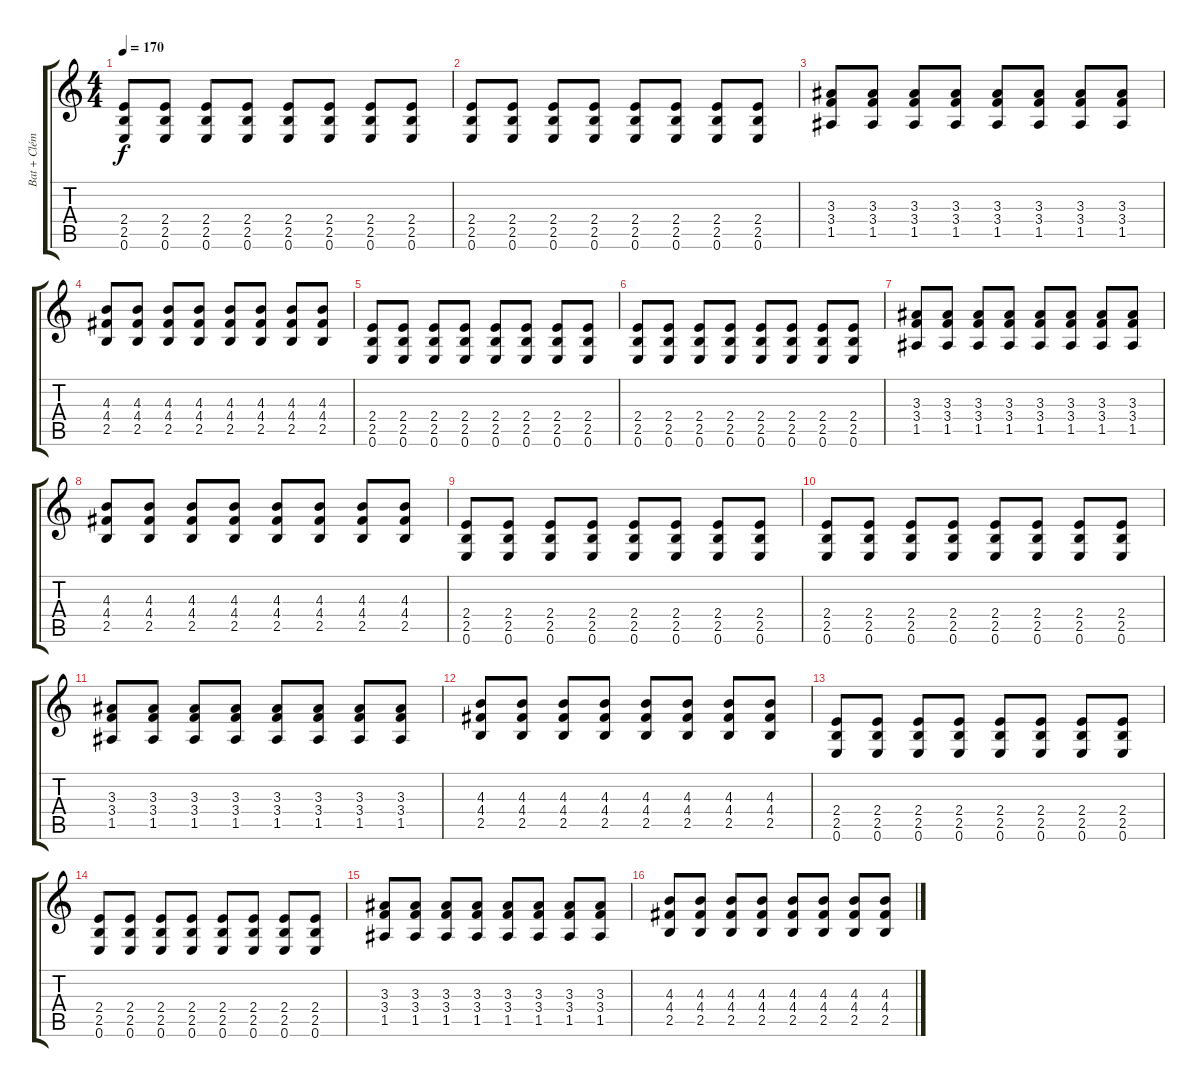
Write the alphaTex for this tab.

\track ("Bat + Clément - Guitar" "Bat + Clém") {instrument distortionguitar}
\staff {score tabs}
\tuning (E4 B3 G3 D3 A2 E2) {hide}
\ts (4 4)
\tempo 170
\clef g2
\ks c
(2.4 2.5 0.6).8{dy f} (2.4 2.5 0.6).8 (2.4 2.5 0.6).8 (2.4 2.5 0.6).8 (2.4 2.5 0.6).8 (2.4 2.5 0.6).8 (2.4 2.5 0.6).8 (2.4 2.5 0.6).8 |
(2.4 2.5 0.6).8 (2.4 2.5 0.6).8 (2.4 2.5 0.6).8 (2.4 2.5 0.6).8 (2.4 2.5 0.6).8 (2.4 2.5 0.6).8 (2.4 2.5 0.6).8 (2.4 2.5 0.6).8 |
(3.3 3.4 1.5).8 (3.3 3.4 1.5).8 (3.3 3.4 1.5).8 (3.3 3.4 1.5).8 (3.3 3.4 1.5).8 (3.3 3.4 1.5).8 (3.3 3.4 1.5).8 (3.3 3.4 1.5).8 |
(4.3 4.4 2.5).8 (4.3 4.4 2.5).8 (4.3 4.4 2.5).8 (4.3 4.4 2.5).8 (4.3 4.4 2.5).8 (4.3 4.4 2.5).8 (4.3 4.4 2.5).8 (4.3 4.4 2.5).8 |
(2.4 2.5 0.6).8 (2.4 2.5 0.6).8 (2.4 2.5 0.6).8 (2.4 2.5 0.6).8 (2.4 2.5 0.6).8 (2.4 2.5 0.6).8 (2.4 2.5 0.6).8 (2.4 2.5 0.6).8 |
(2.4 2.5 0.6).8 (2.4 2.5 0.6).8 (2.4 2.5 0.6).8 (2.4 2.5 0.6).8 (2.4 2.5 0.6).8 (2.4 2.5 0.6).8 (2.4 2.5 0.6).8 (2.4 2.5 0.6).8 |
(3.3 3.4 1.5).8 (3.3 3.4 1.5).8 (3.3 3.4 1.5).8 (3.3 3.4 1.5).8 (3.3 3.4 1.5).8 (3.3 3.4 1.5).8 (3.3 3.4 1.5).8 (3.3 3.4 1.5).8 |
(4.3 4.4 2.5).8 (4.3 4.4 2.5).8 (4.3 4.4 2.5).8 (4.3 4.4 2.5).8 (4.3 4.4 2.5).8 (4.3 4.4 2.5).8 (4.3 4.4 2.5).8 (4.3 4.4 2.5).8 |
(2.4 2.5 0.6).8 (2.4 2.5 0.6).8 (2.4 2.5 0.6).8 (2.4 2.5 0.6).8 (2.4 2.5 0.6).8 (2.4 2.5 0.6).8 (2.4 2.5 0.6).8 (2.4 2.5 0.6).8 |
(2.4 2.5 0.6).8 (2.4 2.5 0.6).8 (2.4 2.5 0.6).8 (2.4 2.5 0.6).8 (2.4 2.5 0.6).8 (2.4 2.5 0.6).8 (2.4 2.5 0.6).8 (2.4 2.5 0.6).8 |
(3.3 3.4 1.5).8 (3.3 3.4 1.5).8 (3.3 3.4 1.5).8 (3.3 3.4 1.5).8 (3.3 3.4 1.5).8 (3.3 3.4 1.5).8 (3.3 3.4 1.5).8 (3.3 3.4 1.5).8 |
(4.3 4.4 2.5).8 (4.3 4.4 2.5).8 (4.3 4.4 2.5).8 (4.3 4.4 2.5).8 (4.3 4.4 2.5).8 (4.3 4.4 2.5).8 (4.3 4.4 2.5).8 (4.3 4.4 2.5).8 |
(2.4 2.5 0.6).8 (2.4 2.5 0.6).8 (2.4 2.5 0.6).8 (2.4 2.5 0.6).8 (2.4 2.5 0.6).8 (2.4 2.5 0.6).8 (2.4 2.5 0.6).8 (2.4 2.5 0.6).8 |
(2.4 2.5 0.6).8 (2.4 2.5 0.6).8 (2.4 2.5 0.6).8 (2.4 2.5 0.6).8 (2.4 2.5 0.6).8 (2.4 2.5 0.6).8 (2.4 2.5 0.6).8 (2.4 2.5 0.6).8 |
(3.3 3.4 1.5).8 (3.3 3.4 1.5).8 (3.3 3.4 1.5).8 (3.3 3.4 1.5).8 (3.3 3.4 1.5).8 (3.3 3.4 1.5).8 (3.3 3.4 1.5).8 (3.3 3.4 1.5).8 |
(4.3 4.4 2.5).8 (4.3 4.4 2.5).8 (4.3 4.4 2.5).8 (4.3 4.4 2.5).8 (4.3 4.4 2.5).8 (4.3 4.4 2.5).8 (4.3 4.4 2.5).8 (4.3 4.4 2.5).8
